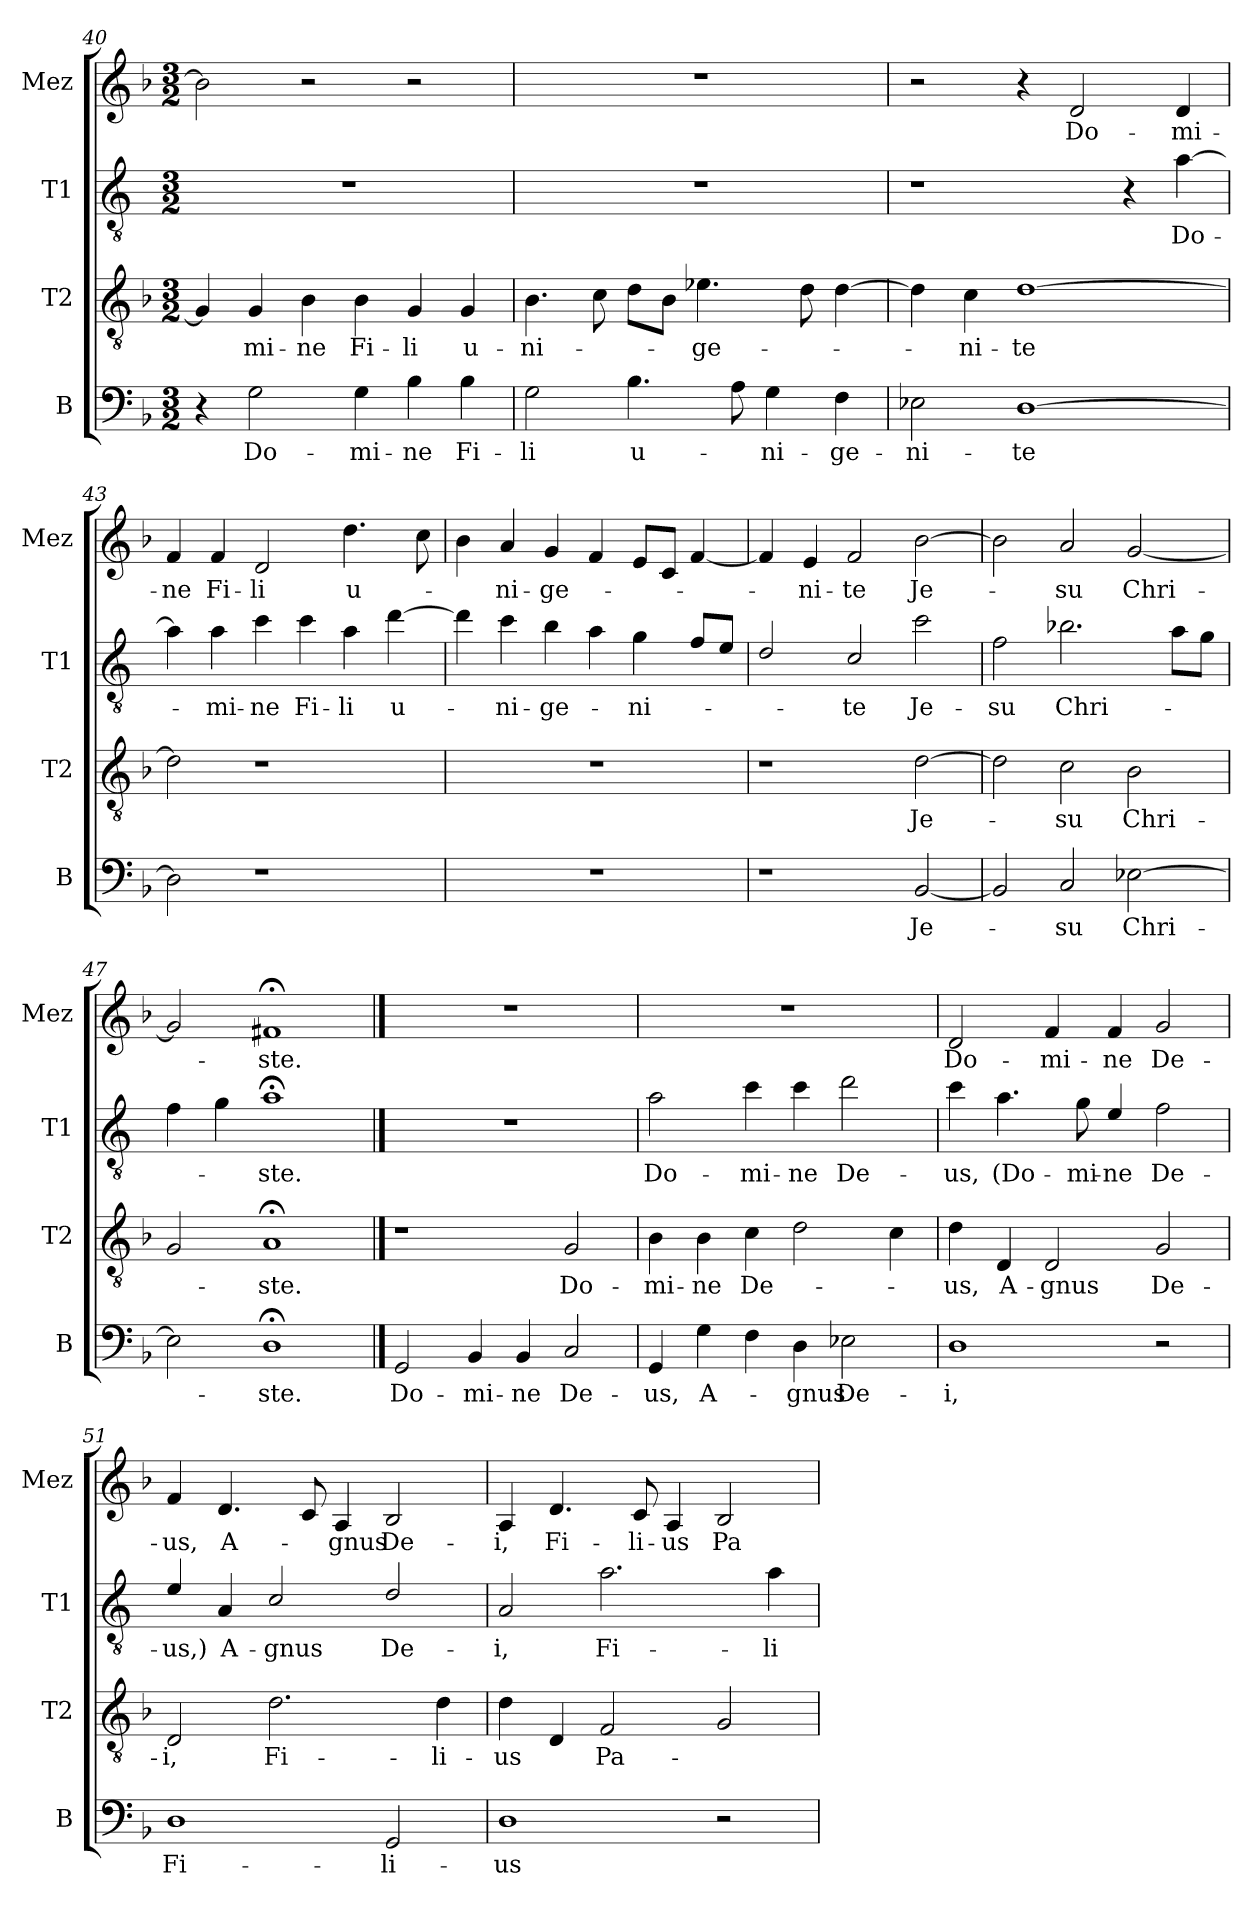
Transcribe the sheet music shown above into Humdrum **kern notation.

**kern	**text	**kern	**text	**kern	**text	**kern	**text
*part4	*part4	*part3	*part3	*part2	*part2	*part1	*part1
*staff4	*staff4	*staff3	*staff3	*staff2	*staff2	*staff1	*staff1
*I"B	*	*I"T2	*	*I"T1	*	*I"Mez	*
*I'B	*	*I'T2	*	*I'T1	*	*I'Mez	*
*clefF4	*	*clefGv2	*	*clefGv2	*	*clefG2	*
*	*	*	*	*ITrd4c7	*	*	*
*k[b-]	*	*k[b-]	*	*k[b-]	*	*k[b-]	*
*M3/2	*	*M3/2	*	*M3/2	*	*M3/2	*
=40	=40	=40	=40	=40	=40	=40	=40
4r	.	4G/]	.	1.r	.	2b-\]	.
!	!LO:LY:b	!	!LO:LY:b	!	!	!	!
2G\	Do-	4G/	-mi-	.	.	.	.
!	!	!	!LO:LY:b	!	!	!	!
.	.	4B-\	-ne	.	.	2r	.
!	!LO:LY:b	!	!LO:LY:b	!	!	!	!
4G\	-mi-	4B-\	Fi-	.	.	.	.
!	!LO:LY:b	!	!LO:LY:b	!	!	!	!
4B-\	-ne	4G/	-li	.	.	2r	.
!	!LO:LY:b	!	!LO:LY:b	!	!	!	!
4B-\	Fi-	4G/	u-	.	.	.	.
=41	=41	=41	=41	=41	=41	=41	=41
!	!LO:LY:b	!	!LO:LY:b	!	!	!	!
2G\	-li	4.B-\	-ni-	1.r	.	1.r	.
.	.	8c\	.	.	.	.	.
!	!LO:LY:b	!	!	!	!	!	!
4.B-\	u-	8d\L	.	.	.	.	.
.	.	8B-\J	.	.	.	.	.
!	!	!	!LO:LY:b	!	!	!	!
.	.	4.e-X\	-ge-	.	.	.	.
8A\	.	.	.	.	.	.	.
!	!LO:LY:b	!	!	!	!	!	!
4G\	-ni-	.	.	.	.	.	.
.	.	8d\	.	.	.	.	.
!	!LO:LY:b	!	!	!	!	!	!
4F\	-ge-	[4d\	.	.	.	.	.
=42	=42	=42	=42	=42	=42	=42	=42
!	!LO:LY:b	!	!	!	!	!	!
2E-X\	-ni-	4d\]	.	1r	.	2r	.
!	!	!	!LO:LY:b	!	!	!	!
.	.	4c\	-ni-	.	.	.	.
!	!LO:LY:b	!	!LO:LY:b	!	!	!	!
[1D	-te	[1d	-te	.	.	4r	.
!	!	!	!	!	!	!	!LO:LY:b
.	.	.	.	.	.	2d/	Do-
.	.	.	.	4r	.	.	.
!	!	!	!	!	!LO:LY:b	!	!LO:LY:b
.	.	.	.	[4d\	Do-	4d/	-mi-
!!LO:LB:g=z
=43	=43	=43	=43	=43	=43	=43	=43
!	!	!	!	!	!	!	!LO:LY:b
2D\]	.	2d\]	.	4d\]	.	4f/	-ne
!	!	!	!	!	!LO:LY:b	!	!LO:LY:b
.	.	.	.	4d\	-mi-	4f/	Fi-
!	!	!	!	!	!LO:LY:b	!	!LO:LY:b
1r	.	1r	.	4f\	-ne	2d/	-li
!	!	!	!	!	!LO:LY:b	!	!
.	.	.	.	4f\	Fi-	.	.
!	!	!	!	!	!LO:LY:b	!	!LO:LY:b
.	.	.	.	4d\	-li	4.dd\	u-
!	!	!	!	!	!LO:LY:b	!	!
.	.	.	.	[4g\	u-	.	.
.	.	.	.	.	.	8cc\	.
=44	=44	=44	=44	=44	=44	=44	=44
1.r	.	1.r	.	4g\]	.	4b-\	.
!	!	!	!	!	!LO:LY:b	!	!LO:LY:b
.	.	.	.	4f\	-ni-	4a/	-ni-
!	!	!	!	!	!LO:LY:b	!	!LO:LY:b
.	.	.	.	4e\	-ge-	4g/	-ge-
.	.	.	.	4d\	.	4f/	.
!	!	!	!	!	!LO:LY:b	!	!
.	.	.	.	4c\	-ni-	8e/L	.
.	.	.	.	.	.	8c/J	.
.	.	.	.	8B-/L	.	[4f/	.
.	.	.	.	8A/J	.	.	.
=45	=45	=45	=45	=45	=45	=45	=45
*	*	*	*	*	*	*MM100	*
1r	.	1r	.	2G/	.	4f/]	.
!	!	!	!	!	!	!	!LO:LY:b
.	.	.	.	.	.	4e/	-ni-
!	!	!	!	!	!LO:LY:b	!	!LO:LY:b
.	.	.	.	2F/	-te	2f/	-te
!	!LO:LY:b	!	!LO:LY:b	!	!LO:LY:b	!	!LO:LY:b
[2BB-/	Je-	[2d\	Je-	2f\	Je-	[2b-\	Je-
=46	=46	=46	=46	=46	=46	=46	=46
!	!	!	!	!	!LO:LY:b	!	!
2BB-/]	.	2d\]	.	2B-\	-su	2b-\]	.
!	!LO:LY:b	!	!LO:LY:b	!	!LO:LY:b	!	!LO:LY:b
2C/	-su	2c\	-su	2.e-X\	Chri-	2a/	-su
!	!LO:LY:b	!	!LO:LY:b	!	!	!	!LO:LY:b
[2E-X\	Chri-	2B-\	Chri-	.	.	[2g/	Chri-
.	.	.	.	8d\L	.	.	.
.	.	.	.	8c\J	.	.	.
=47	=47	=47	=47	=47	=47	=47	=47
2E-\]	.	2G/	.	4B-\	.	2g/]	.
.	.	.	.	4c\	.	.	.
!	!LO:LY:b	!	!LO:LY:b	!	!LO:LY:b	!	!LO:LY:b
1D;<	-ste.	1A;<	-ste.	1d;<	-ste.	1f#i;<	-ste.
!!LO:LB:g=z
==48	==48	==48	==48	==48	==48	==48	==48
*	*	*	*	*	*	*MM100	*
!	!LO:LY:b	!	!	!	!	!	!
2GG/	Do-	1r	.	1.r	.	1.r	.
!	!LO:LY:b	!	!	!	!	!	!
4BB-/	-mi-	.	.	.	.	.	.
!	!LO:LY:b	!	!	!	!	!	!
4BB-/	-ne	.	.	.	.	.	.
!	!LO:LY:b	!	!LO:LY:b	!	!	!	!
2C/	De-	2G/	Do-	.	.	.	.
=49	=49	=49	=49	=49	=49	=49	=49
!	!LO:LY:b	!	!LO:LY:b	!	!LO:LY:b	!	!
4GG/	-us,	4B-\	-mi-	2d\	Do-	1.r	.
!	!LO:LY:b	!	!LO:LY:b	!	!	!	!
4G\	A-	4B-\	-ne	.	.	.	.
!	!	!	!LO:LY:b	!	!LO:LY:b	!	!
4F\	.	4c\	De-	4f\	-mi-	.	.
!	!LO:LY:b	!	!	!	!LO:LY:b	!	!
4D\	-gnus	2d\	.	4f\	-ne	.	.
!	!LO:LY:b	!	!	!	!LO:LY:b	!	!
2E-X\	De-	.	.	2g\	De-	.	.
.	.	4c\	.	.	.	.	.
=50	=50	=50	=50	=50	=50	=50	=50
!	!LO:LY:b	!	!LO:LY:b	!	!LO:LY:b	!	!LO:LY:b
1D	-i,	4d\	-us,	4f\	-us,	2d/	Do-
!	!	!	!LO:LY:b	!	!LO:LY:b	!	!
.	.	4D/	A-	4.d\	(Do-	.	.
!	!	!	!LO:LY:b	!	!	!	!LO:LY:b
.	.	2D/	-gnus	.	.	4f/	-mi-
!	!	!	!	!	!LO:LY:b	!	!
.	.	.	.	8c\	-mi-	.	.
!	!	!	!	!	!LO:LY:b	!	!LO:LY:b
.	.	.	.	4A/	-ne	4f/	-ne
!	!	!	!LO:LY:b	!	!LO:LY:b	!	!LO:LY:b
2r	.	2G/	De-	2B-\	De-	2g/	De-
!!LO:PB:g=z
=51	=51	=51	=51	=51	=51	=51	=51
!	!LO:LY:b	!	!LO:LY:b	!	!LO:LY:b	!	!LO:LY:b
1D	Fi-	2D/	-i,	4A/	-us,)	4f/	-us,
!	!	!	!	!	!LO:LY:b	!	!LO:LY:b
.	.	.	.	4D/	A-	4.d/	A-
!	!	!	!LO:LY:b	!	!LO:LY:b	!	!
.	.	2.d\	Fi-	2F/	-gnus	.	.
.	.	.	.	.	.	8c/	.
!	!	!	!	!	!	!	!LO:LY:b
.	.	.	.	.	.	4A/	-gnus
!	!LO:LY:b	!	!	!	!LO:LY:b	!	!LO:LY:b
2GG/	-li-	.	.	2G/	De-	2B-/	De-
!	!	!	!LO:LY:b	!	!	!	!
.	.	4d\	-li-	.	.	.	.
=52	=52	=52	=52	=52	=52	=52	=52
!	!LO:LY:b	!	!LO:LY:b	!	!LO:LY:b	!	!LO:LY:b
1D	-us	4d\	-us	2D/	-i,	4A/	-i,
!	!	!	!	!	!	!	!LO:LY:b
.	.	4D/	.	.	.	4.d/	Fi-
!	!	!	!LO:LY:b	!	!LO:LY:b	!	!
.	.	2F/	Pa-	2.d\	Fi-	.	.
!	!	!	!	!	!	!	!LO:LY:b
.	.	.	.	.	.	8c/	-li-
!	!	!	!	!	!	!	!LO:LY:b
.	.	.	.	.	.	4A/	-us
!	!	!	!	!	!	!	!LO:LY:b
2r	.	2G/	.	.	.	2B-/	Pa-
!	!	!	!	!	!LO:LY:b	!	!
.	.	.	.	4d\	-li-	.	.
=	=	=	=	=	=	=	=
*-	*-	*-	*-	*-	*-	*-	*-
